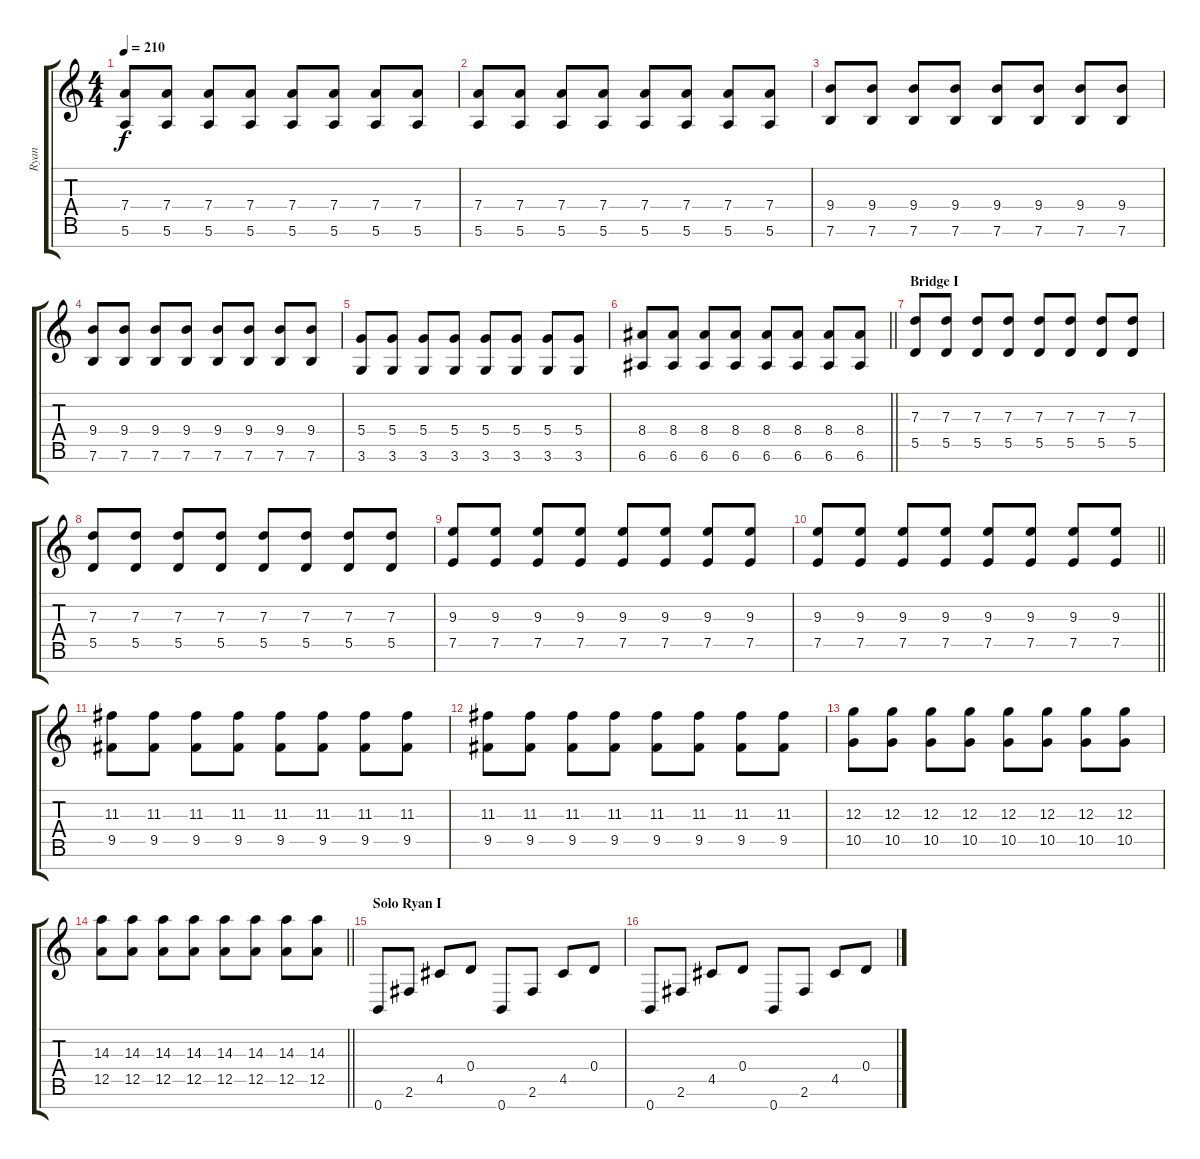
\track ("Ryan" "Ryan") {instrument distortionguitar}
\staff {score tabs}
\tuning (E4 B3 G3 D3 A2 E2 B1) {hide}
\ts (4 4)
\tempo 210
\clef g2
\ks c
(7.4 5.6).8{dy f} (7.4 5.6).8 (7.4 5.6).8 (7.4 5.6).8 (7.4 5.6).8 (7.4 5.6).8 (7.4 5.6).8 (7.4 5.6).8 |
(7.4 5.6).8 (7.4 5.6).8 (7.4 5.6).8 (7.4 5.6).8 (7.4 5.6).8 (7.4 5.6).8 (7.4 5.6).8 (7.4 5.6).8 |
(9.4 7.6).8 (9.4 7.6).8 (9.4 7.6).8 (9.4 7.6).8 (9.4 7.6).8 (9.4 7.6).8 (9.4 7.6).8 (9.4 7.6).8 |
(9.4 7.6).8 (9.4 7.6).8 (9.4 7.6).8 (9.4 7.6).8 (9.4 7.6).8 (9.4 7.6).8 (9.4 7.6).8 (9.4 7.6).8 |
(5.4 3.6).8 (5.4 3.6).8 (5.4 3.6).8 (5.4 3.6).8 (5.4 3.6).8 (5.4 3.6).8 (5.4 3.6).8 (5.4 3.6).8 |
\barLineRight lightlight
(8.4 6.6).8 (8.4 6.6).8 (8.4 6.6).8 (8.4 6.6).8 (8.4 6.6).8 (8.4 6.6).8 (8.4 6.6).8 (8.4 6.6).8 |
\section ("" "Bridge I")
(7.3 5.5).8 (7.3 5.5).8 (7.3 5.5).8 (7.3 5.5).8 (7.3 5.5).8 (7.3 5.5).8 (7.3 5.5).8 (7.3 5.5).8 |
(7.3 5.5).8 (7.3 5.5).8 (7.3 5.5).8 (7.3 5.5).8 (7.3 5.5).8 (7.3 5.5).8 (7.3 5.5).8 (7.3 5.5).8 |
(9.3 7.5).8 (9.3 7.5).8 (9.3 7.5).8 (9.3 7.5).8 (9.3 7.5).8 (9.3 7.5).8 (9.3 7.5).8 (9.3 7.5).8 |
\barLineRight lightlight
(9.3 7.5).8 (9.3 7.5).8 (9.3 7.5).8 (9.3 7.5).8 (9.3 7.5).8 (9.3 7.5).8 (9.3 7.5).8 (9.3 7.5).8 |
(11.3 9.5).8 (11.3 9.5).8 (11.3 9.5).8 (11.3 9.5).8 (11.3 9.5).8 (11.3 9.5).8 (11.3 9.5).8 (11.3 9.5).8 |
(11.3 9.5).8 (11.3 9.5).8 (11.3 9.5).8 (11.3 9.5).8 (11.3 9.5).8 (11.3 9.5).8 (11.3 9.5).8 (11.3 9.5).8 |
(12.3 10.5).8 (12.3 10.5).8 (12.3 10.5).8 (12.3 10.5).8 (12.3 10.5).8 (12.3 10.5).8 (12.3 10.5).8 (12.3 10.5).8 |
\barLineRight lightlight
(14.3 12.5).8 (14.3 12.5).8 (14.3 12.5).8 (14.3 12.5).8 (14.3 12.5).8 (14.3 12.5).8 (14.3 12.5).8 (14.3 12.5).8 |
\section ("" "Solo Ryan I")
0.7.8 2.6.8 4.5.8 0.4.8 0.7.8 2.6.8 4.5.8 0.4.8 |
0.7.8 2.6.8 4.5.8 0.4.8 0.7.8 2.6.8 4.5.8 0.4.8
